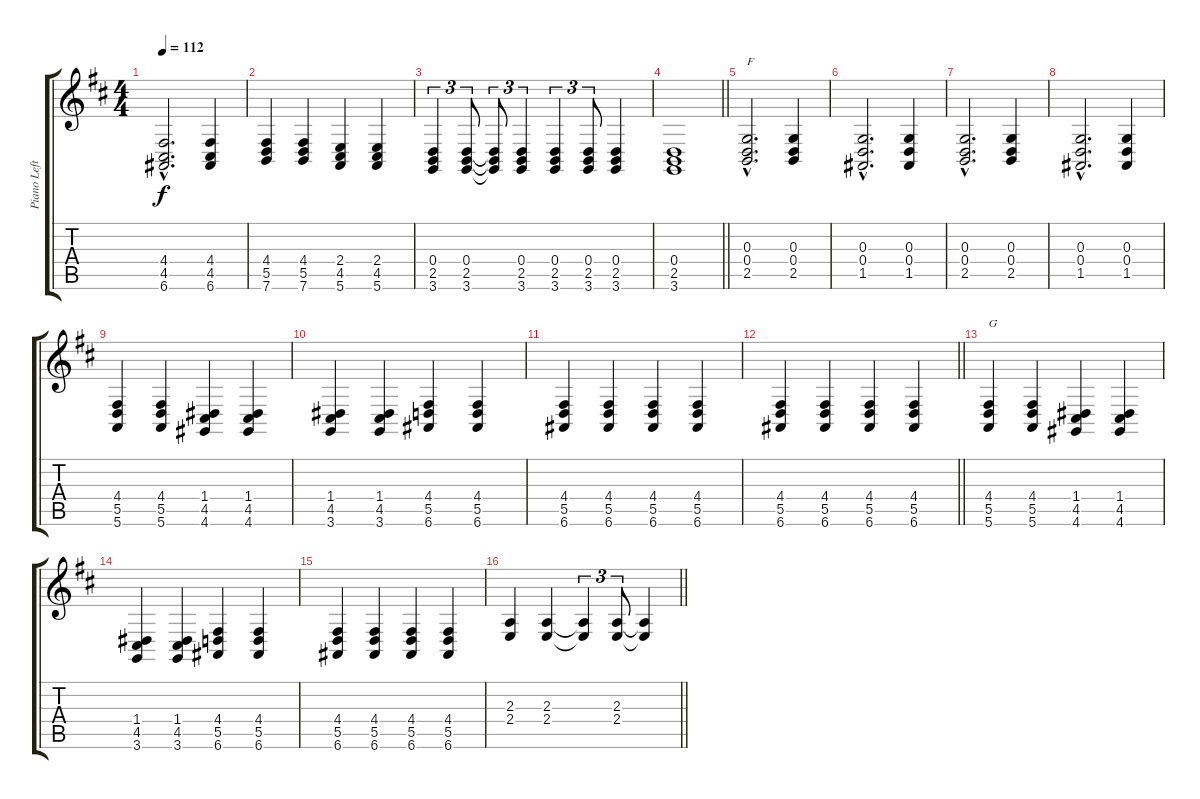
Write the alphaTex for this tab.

\track ("Piano Left Hand " "Piano Left") {instrument acousticgrandpiano}
\staff {score tabs}
\tuning (E4 B3 G3 D3 A2 E2) {hide}
\ts (4 4)
\tempo 112
\clef g2
\ks d
(4.4{hac} 4.5{hac} 6.6{hac}).2{d dy f} (4.4 4.5 6.6).4 |
(4.4 5.5 7.6).4 (4.4 5.5 7.6).4 (2.4 4.5 5.6).4 (2.4 4.5 5.6).4 |
(0.4 2.5 3.6).4{tu (3 2)} (0.4 2.5 3.6).8{tu (3 2)} (0.4{t} 2.5{t} 3.6{t}).8{tu (3 2)} (0.4 2.5 3.6).4{tu (3 2)} (0.4 2.5 3.6).4{tu (3 2)} (0.4 2.5 3.6).8{tu (3 2)} (0.4 2.5 3.6).4 |
\barLineRight lightlight
(0.4 2.5 3.6).1 |
(0.3{hac} 0.4{hac} 2.5{hac}).2{d txt "F"} (0.3 0.4 2.5).4 |
(0.3{hac} 0.4{hac} 1.5{hac}).2{d} (0.3 0.4 1.5).4 |
(0.3{hac} 0.4{hac} 2.5{hac}).2{d} (0.3 0.4 2.5).4 |
(0.3{hac} 0.4{hac} 1.5{hac}).2{d} (0.3 0.4 1.5).4 |
(4.4 5.5 5.6).4 (4.4 5.5 5.6).4 (1.4 4.5 4.6).4 (1.4 4.5 4.6).4 |
(1.4 4.5 3.6).4 (1.4 4.5 3.6).4 (4.4 5.5 6.6).4 (4.4 5.5 6.6).4 |
(4.4 5.5 6.6).4 (4.4 5.5 6.6).4 (4.4 5.5 6.6).4 (4.4 5.5 6.6).4 |
\barLineRight lightlight
(4.4 5.5 6.6).4 (4.4 5.5 6.6).4 (4.4 5.5 6.6).4 (4.4 5.5 6.6).4 |
(4.4 5.5 5.6).4{txt "G"} (4.4 5.5 5.6).4 (1.4 4.5 4.6).4 (1.4 4.5 4.6).4 |
(1.4 4.5 3.6).4 (1.4 4.5 3.6).4 (4.4 5.5 6.6).4 (4.4 5.5 6.6).4 |
(4.4 5.5 6.6).4 (4.4 5.5 6.6).4 (4.4 5.5 6.6).4 (4.4 5.5 6.6).4 |
\barLineRight lightlight
(2.3 2.4).4 (2.3 2.4).4 (2.3{t} 2.4{t}).4{tu (3 2)} (2.3 2.4).8{tu (3 2)} (2.3{t} 2.4{t}).4
